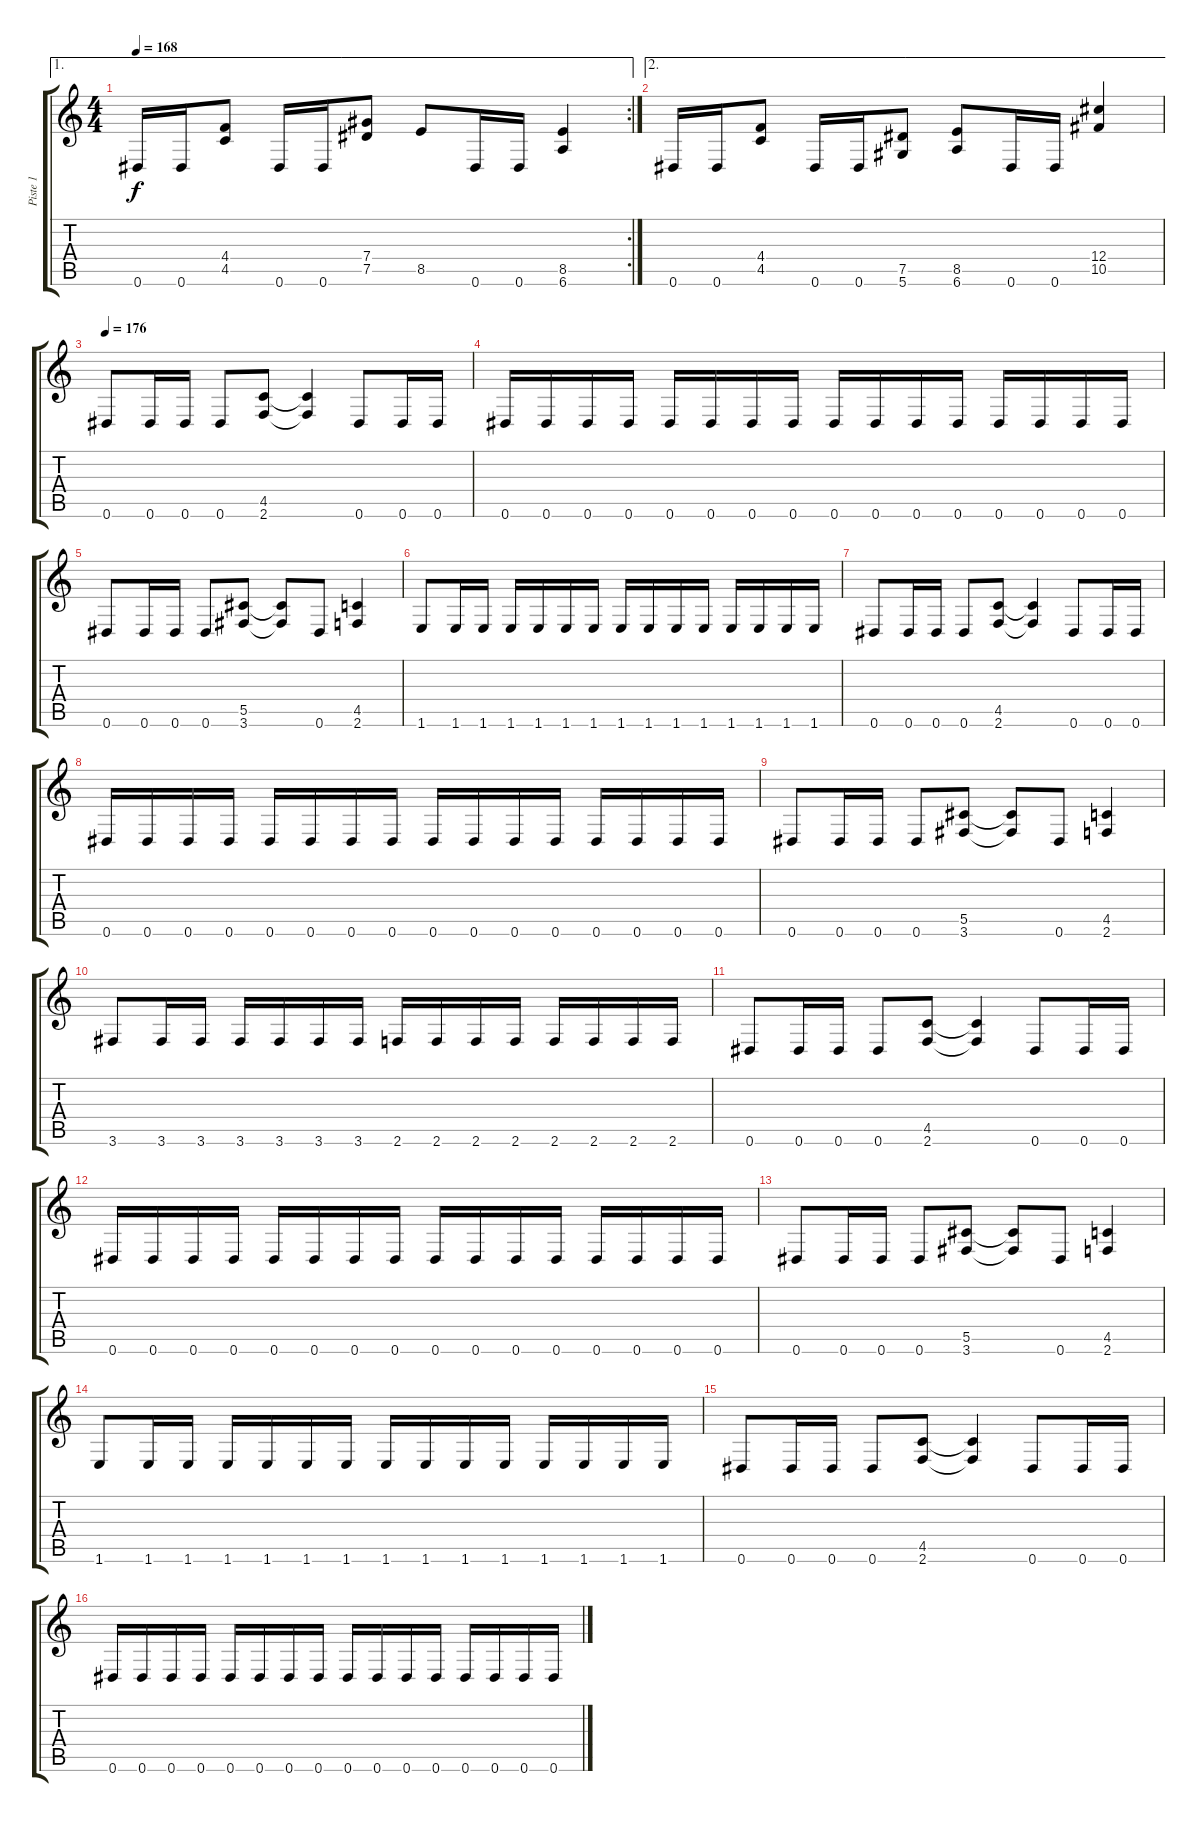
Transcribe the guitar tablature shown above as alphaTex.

\track ("Piste 1" "Piste 1") {instrument distortionguitar}
\staff {score tabs}
\tuning (Eb4 Bb3 Gb3 Db3 Ab2 Eb2) {hide}
\ae 1
\rc 2
\ts (4 4)
\tempo 168
\clef g2
\ks c
0.6.16{dy f} 0.6.16 (4.4 4.5).8 0.6.16 0.6.16 (7.4 7.5).8 8.5.8 0.6.16 0.6.16 (8.5 6.6).4 |
\ae 2
0.6.16 0.6.16 (4.4 4.5).8 0.6.16 0.6.16 (7.5 5.6).8 (8.5 6.6).8 0.6.16 0.6.16 (12.4 10.5).4 |
\tempo 176
0.6.8 0.6.16 0.6.16 0.6.8 (4.5 2.6).8 (4.5{t} 2.6{t}).4 0.6.8 0.6.16 0.6.16 |
0.6.16 0.6.16 0.6.16 0.6.16 0.6.16 0.6.16 0.6.16 0.6.16 0.6.16 0.6.16 0.6.16 0.6.16 0.6.16 0.6.16 0.6.16 0.6.16 |
0.6.8 0.6.16 0.6.16 0.6.8 (5.5 3.6).8 (5.5{t} 3.6{t}).8 0.6.8 (4.5 2.6).4 |
1.6.8 1.6.16 1.6.16 1.6.16 1.6.16 1.6.16 1.6.16 1.6.16 1.6.16 1.6.16 1.6.16 1.6.16 1.6.16 1.6.16 1.6.16 |
0.6.8 0.6.16 0.6.16 0.6.8 (4.5 2.6).8 (4.5{t} 2.6{t}).4 0.6.8 0.6.16 0.6.16 |
0.6.16 0.6.16 0.6.16 0.6.16 0.6.16 0.6.16 0.6.16 0.6.16 0.6.16 0.6.16 0.6.16 0.6.16 0.6.16 0.6.16 0.6.16 0.6.16 |
0.6.8 0.6.16 0.6.16 0.6.8 (5.5 3.6).8 (5.5{t} 3.6{t}).8 0.6.8 (4.5 2.6).4 |
3.6.8 3.6.16 3.6.16 3.6.16 3.6.16 3.6.16 3.6.16 2.6.16 2.6.16 2.6.16 2.6.16 2.6.16 2.6.16 2.6.16 2.6.16 |
0.6.8 0.6.16 0.6.16 0.6.8 (4.5 2.6).8 (4.5{t} 2.6{t}).4 0.6.8 0.6.16 0.6.16 |
0.6.16 0.6.16 0.6.16 0.6.16 0.6.16 0.6.16 0.6.16 0.6.16 0.6.16 0.6.16 0.6.16 0.6.16 0.6.16 0.6.16 0.6.16 0.6.16 |
0.6.8 0.6.16 0.6.16 0.6.8 (5.5 3.6).8 (5.5{t} 3.6{t}).8 0.6.8 (4.5 2.6).4 |
1.6.8 1.6.16 1.6.16 1.6.16 1.6.16 1.6.16 1.6.16 1.6.16 1.6.16 1.6.16 1.6.16 1.6.16 1.6.16 1.6.16 1.6.16 |
0.6.8 0.6.16 0.6.16 0.6.8 (4.5 2.6).8 (4.5{t} 2.6{t}).4 0.6.8 0.6.16 0.6.16 |
0.6.16 0.6.16 0.6.16 0.6.16 0.6.16 0.6.16 0.6.16 0.6.16 0.6.16 0.6.16 0.6.16 0.6.16 0.6.16 0.6.16 0.6.16 0.6.16
